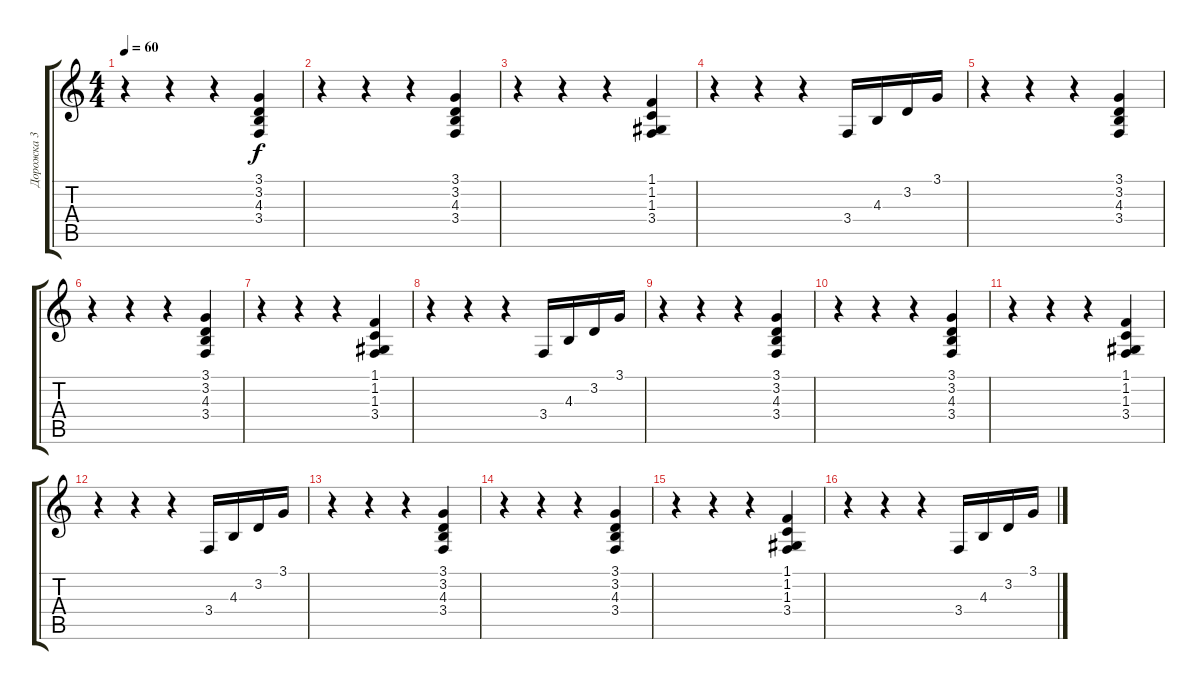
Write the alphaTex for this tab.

\track ("Дорожка 3" "Дорожка 3") {instrument fx1rain}
\staff {score tabs}
\tuning (E4 B3 G3 D3 A2 E2) {hide}
\ts (4 4)
\tempo 60
\clef g2
\ks c
r.4{dy f instrument fx1rain} r.4 r.4 (3.1 3.2 4.3 3.4).4 |
r.4 r.4 r.4 (3.1 3.2 4.3 3.4).4 |
r.4 r.4 r.4 (1.1 1.2 1.3 3.4).4 |
r.4 r.4 r.4 3.4.16 4.3.16 3.2.16 3.1.16 |
r.4 r.4 r.4 (3.1 3.2 4.3 3.4).4 |
r.4 r.4 r.4 (3.1 3.2 4.3 3.4).4 |
r.4 r.4 r.4 (1.1 1.2 1.3 3.4).4 |
r.4 r.4 r.4 3.4.16 4.3.16 3.2.16 3.1.16 |
r.4 r.4 r.4 (3.1 3.2 4.3 3.4).4 |
r.4 r.4 r.4 (3.1 3.2 4.3 3.4).4 |
r.4 r.4 r.4 (1.1 1.2 1.3 3.4).4 |
r.4 r.4 r.4 3.4.16 4.3.16 3.2.16 3.1.16 |
r.4 r.4 r.4 (3.1 3.2 4.3 3.4).4 |
r.4 r.4 r.4 (3.1 3.2 4.3 3.4).4 |
r.4 r.4 r.4 (1.1 1.2 1.3 3.4).4 |
r.4 r.4 r.4 3.4.16 4.3.16 3.2.16 3.1.16
